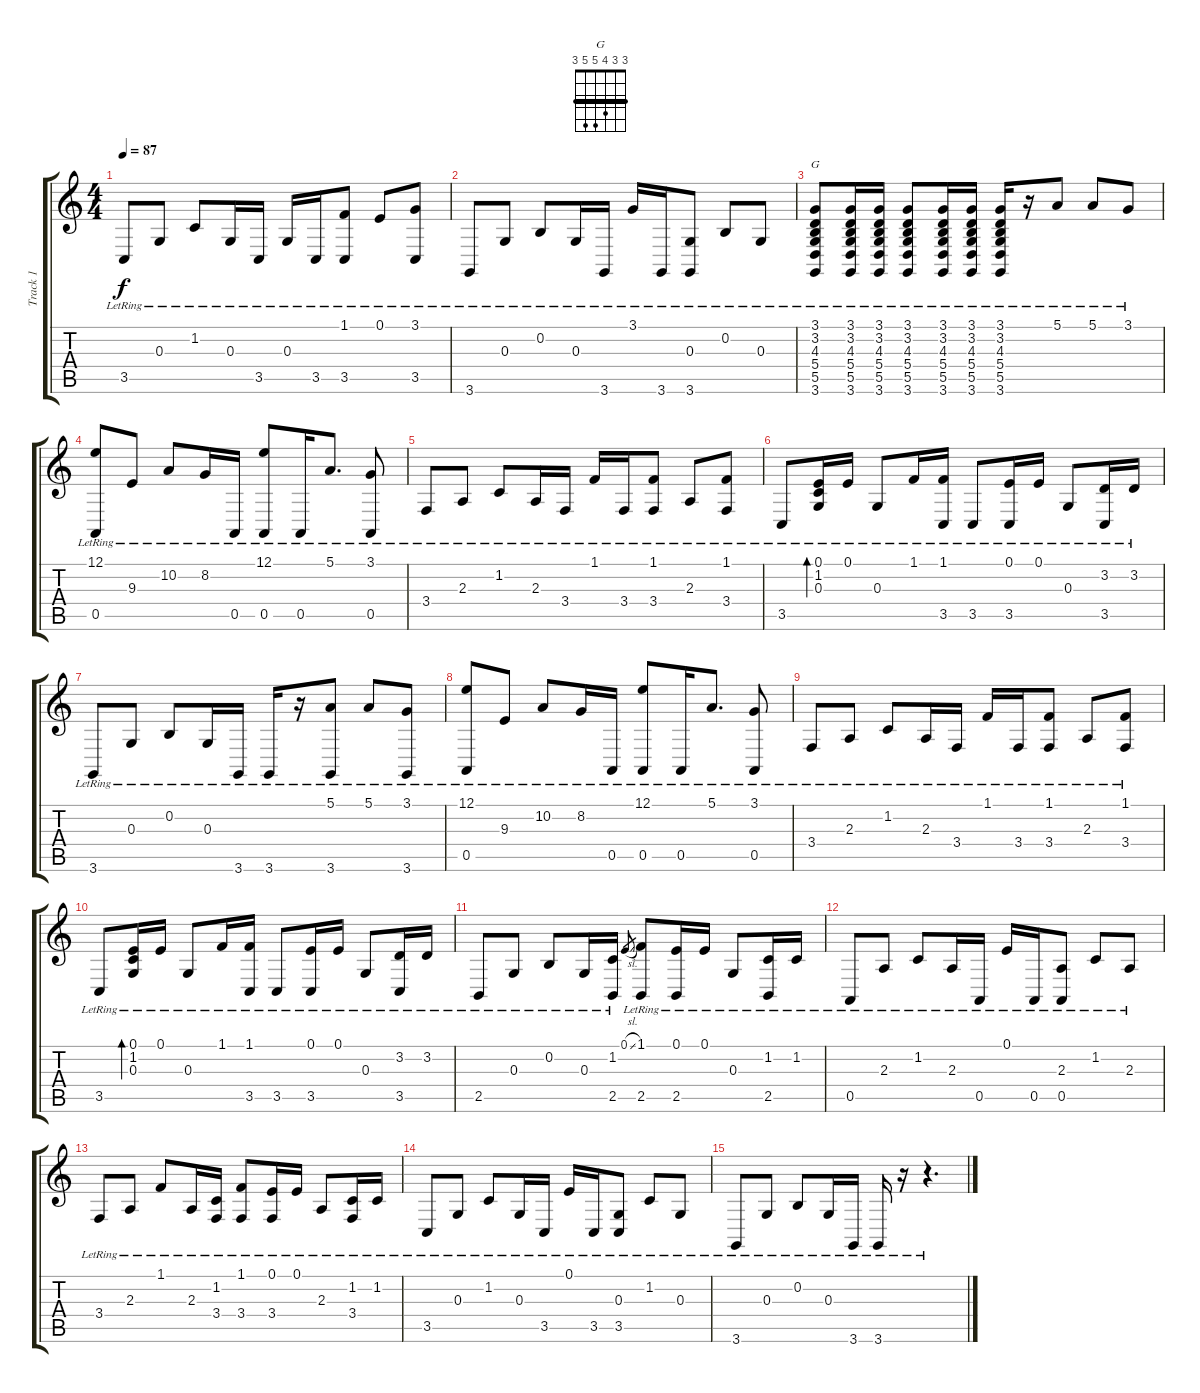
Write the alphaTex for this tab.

\track ("Track 1" "Track 1") {instrument acousticgrandpiano bank 127}
\staff {score tabs}
\tuning (E4 B3 G3 D3 A2 E2) {hide}
\chord ("G" 3 3 4 5 5 3) {barre 3}
\ts (4 4)
\tempo 87
\clef g2
\ks c
3.5{lr}.8{dy f} 0.3{lr}.8 1.2{lr}.8 0.3{lr}.16 3.5{lr}.16 0.3{lr}.16 3.5{lr}.16 (1.1{lr} 3.5{lr}).8 0.1{lr}.8 (3.1{lr} 3.5{lr}).8 |
3.6{lr}.8 0.3{lr}.8 0.2{lr}.8 0.3{lr}.16 3.6{lr}.16 3.1{lr}.16 3.6{lr}.16 (0.3{lr} 3.6{lr}).8 0.2{lr}.8 0.3{lr}.8 |
(3.1{lr} 3.2{lr} 4.3{lr} 5.4{lr} 5.5{lr} 3.6{lr}).8{ch "G"} (3.1{lr} 3.2{lr} 4.3{lr} 5.4{lr} 5.5{lr} 3.6{lr}).16 (3.1{lr} 3.2{lr} 4.3{lr} 5.4{lr} 5.5{lr} 3.6{lr}).16 (3.1{lr} 3.2{lr} 4.3{lr} 5.4{lr} 5.5{lr} 3.6{lr}).8 (3.1{lr} 3.2{lr} 4.3{lr} 5.4{lr} 5.5{lr} 3.6{lr}).16 (3.1{lr} 3.2{lr} 4.3{lr} 5.4{lr} 5.5{lr} 3.6{lr}).16 (3.1{lr} 3.2{lr} 4.3{lr} 5.4{lr} 5.5{lr} 3.6{lr}).16 r.16 5.1{lr}.8 5.1{lr}.8 3.1{lr}.8 |
(12.1{lr} 0.5{lr}).8 9.3{lr}.8 10.2{lr}.8 8.2{lr}.16 0.5{lr}.16 (12.1{lr} 0.5{lr}).8 0.5{lr}.16 5.1{lr}.8{d} (3.1{lr} 0.5{lr}).8 |
3.4{lr}.8 2.3{lr}.8 1.2{lr}.8 2.3{lr}.16 3.4{lr}.16 1.1{lr}.16 3.4{lr}.16 (1.1{lr} 3.4{lr}).8 2.3{lr}.8 (1.1{lr} 3.4{lr}).8 |
3.5{lr}.8 (0.1{lr} 1.2{lr} 0.3{lr}).16{bd 120} 0.1{lr}.16 0.3{lr}.8 1.1{lr}.16 (1.1{lr} 3.5{lr}).16 3.5{lr}.8 (0.1{lr} 3.5{lr}).16 0.1{lr}.16 0.3{lr}.8 (3.2{lr} 3.5{lr}).16 3.2{lr}.16 |
3.6{lr}.8 0.3{lr}.8 0.2{lr}.8 0.3{lr}.16 3.6{lr}.16 3.6{lr}.16 r.16 (5.1{lr} 3.6{lr}).8 5.1{lr}.8 (3.1{lr} 3.6{lr}).8 |
(12.1{lr} 0.5{lr}).8 9.3{lr}.8 10.2{lr}.8 8.2{lr}.16 0.5{lr}.16 (12.1{lr} 0.5{lr}).8 0.5{lr}.16 5.1{lr}.8{d} (3.1{lr} 0.5{lr}).8 |
3.4{lr}.8 2.3{lr}.8 1.2{lr}.8 2.3{lr}.16 3.4{lr}.16 1.1{lr}.16 3.4{lr}.16 (1.1{lr} 3.4{lr}).8 2.3{lr}.8 (1.1{lr} 3.4{lr}).8 |
3.5{lr}.8 (0.1{lr} 1.2{lr} 0.3{lr}).16{bd 120} 0.1{lr}.16 0.3{lr}.8 1.1{lr}.16 (1.1{lr} 3.5{lr}).16 3.5{lr}.8 (0.1{lr} 3.5{lr}).16 0.1{lr}.16 0.3{lr}.8 (3.2{lr} 3.5{lr}).16 3.2{lr}.16 |
2.5{lr}.8 0.3{lr}.8 0.2{lr}.8 0.3{lr}.16 (1.2{lr} 2.5{lr}).16 0.1{sl}.8{gr} (1.1{lr} 2.5{lr}).8 (0.1{lr} 2.5{lr}).16 0.1{lr}.16 0.3{lr}.8 (1.2{lr} 2.5{lr}).16 1.2{lr}.16 |
0.5{lr}.8 2.3{lr}.8 1.2{lr}.8 2.3{lr}.16 0.5{lr}.16 0.1{lr}.16 0.5{lr}.16 (2.3{lr} 0.5{lr}).8 1.2{lr}.8 2.3{lr}.8 |
3.4{lr}.8 2.3{lr}.8 1.1{lr}.8 2.3{lr}.16 (1.2{lr} 3.4{lr}).16 (1.1{lr} 3.4{lr}).8 (0.1{lr} 3.4{lr}).16 0.1{lr}.16 2.3{lr}.8 (1.2{lr} 3.4{lr}).16 1.2{lr}.16 |
3.5{lr}.8 0.3{lr}.8 1.2{lr}.8 0.3{lr}.16 3.5{lr}.16 0.1{lr}.16 3.5{lr}.16 (0.3{lr} 3.5{lr}).8 1.2{lr}.8 0.3{lr}.8 |
3.6{lr}.8 0.3{lr}.8 0.2{lr}.8 0.3{lr}.16 3.6{lr}.16 3.6{lr}.16 r.16 r.4{d}
